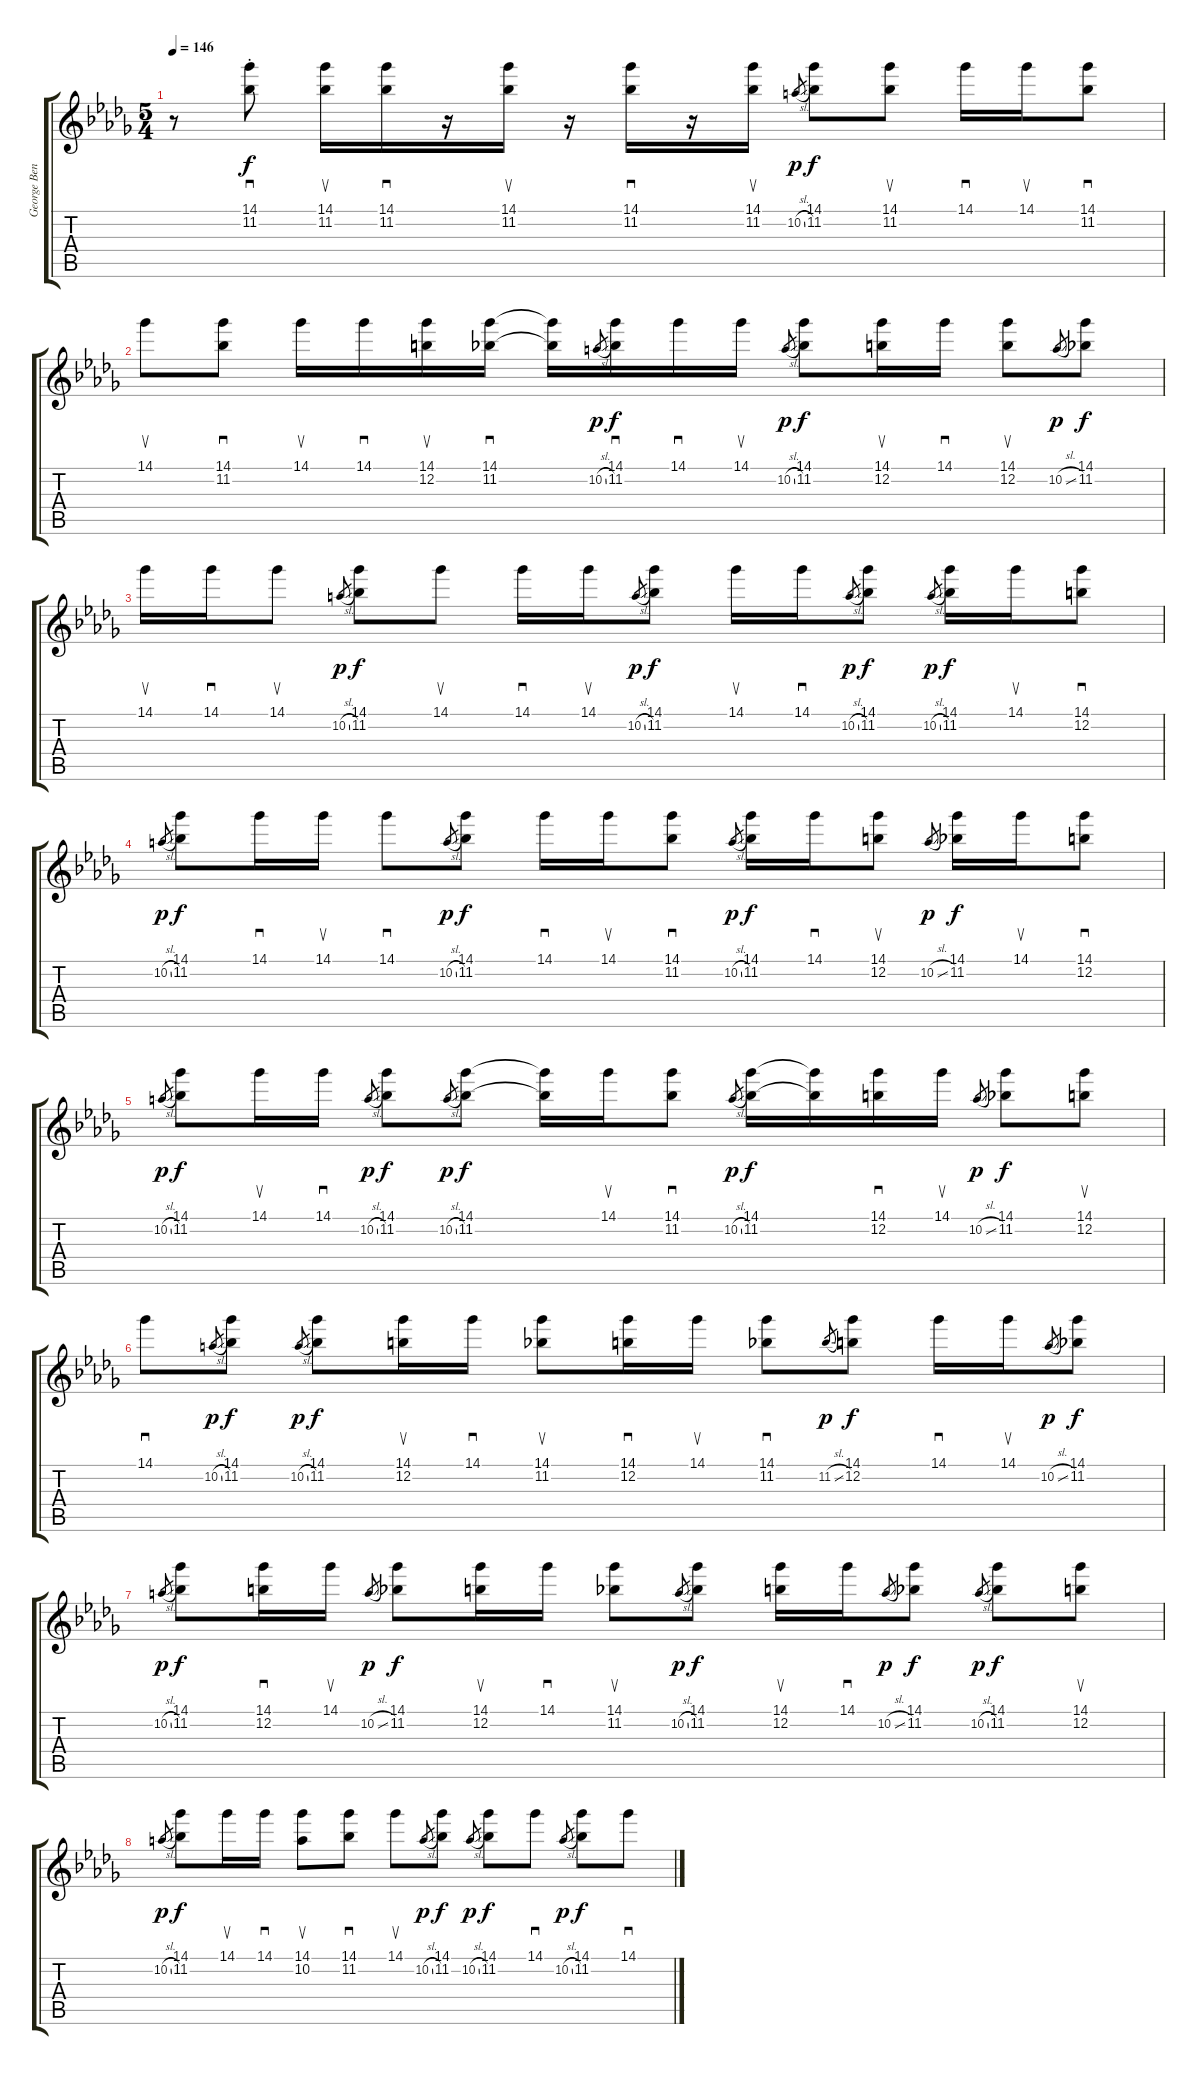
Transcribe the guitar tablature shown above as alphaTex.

\track ("George Benson Lead Guitar" "George Ben") {instrument electricguitarjazz}
\staff {score tabs}
\tuning (E4 B3 G3 D3 A2 E2) {hide}
\ts (5 4)
\tempo 146
\clef g2
\ks db
r.8{dy f} (14.1{st} 11.2{st}).8{sd} (14.1 11.2).16{su} (14.1 11.2).16{sd} r.16 (14.1 11.2).16{su} r.16 (14.1 11.2).16{sd} r.16 (14.1 11.2).16{su} 10.2{sl}.8{gr dy p} (14.1 11.2).8{dy f} (14.1 11.2).8{su} 14.1.16{sd} 14.1.16{su} (14.1 11.2).8{sd} |
14.1.8{su} (14.1 11.2).8{sd} 14.1.16{su} 14.1.16{sd} (14.1 12.2).16{su} (14.1 11.2).16{sd} (14.1{t} 11.2{t}).16 10.2{sl}.8{gr dy p} (14.1 11.2).16{sd dy f} 14.1.16{sd} 14.1.16{su} 10.2{sl}.8{gr dy p} (14.1 11.2).8{dy f} (14.1 12.2).16{su} 14.1.16{sd} (14.1 12.2).8{su} 10.2{sl}.8{gr dy p} (14.1 11.2).8{dy f} |
14.1.16{su} 14.1.16{sd} 14.1.8{su} 10.2{sl}.8{gr dy p} (14.1 11.2).8{dy f} 14.1.8{su} 14.1.16{sd} 14.1.16{su} 10.2{sl}.8{gr dy p} (14.1 11.2).8{dy f} 14.1.16{su} 14.1.16{sd} 10.2{sl}.8{gr dy p} (14.1 11.2).8{dy f} 10.2{sl}.8{gr dy p} (14.1 11.2).16{dy f} 14.1.16{su} (14.1 12.2).8{sd} |
10.2{sl}.8{gr dy p} (14.1 11.2).8{dy f} 14.1.16{sd} 14.1.16{su} 14.1.8{sd} 10.2{sl}.8{gr dy p} (14.1 11.2).8{dy f} 14.1.16{sd} 14.1.16{su} (14.1 11.2).8{sd} 10.2{sl}.8{gr dy p} (14.1 11.2).16{dy f} 14.1.16{sd} (14.1 12.2).8{su} 10.2{sl}.8{gr dy p} (14.1 11.2).16{dy f} 14.1.16{su} (14.1 12.2).8{sd} |
10.2{sl}.8{gr dy p} (14.1 11.2).8{dy f} 14.1.16{su} 14.1.16{sd} 10.2{sl}.8{gr dy p} (14.1 11.2).8{dy f} 10.2{sl}.8{gr dy p} (14.1 11.2).8{dy f} (14.1{t} 11.2{t}).16 14.1.16{su} (14.1 11.2).8{sd} 10.2{sl}.8{gr dy p} (14.1 11.2).16{dy f} (14.1{t} 11.2{t}).16 (14.1 12.2).16{sd} 14.1.16{su} 10.2{sl}.8{gr dy p} (14.1 11.2).8{dy f} (14.1 12.2).8{su} |
14.1.8{sd} 10.2{sl}.8{gr dy p} (14.1 11.2).8{dy f} 10.2{sl}.8{gr dy p} (14.1 11.2).8{dy f} (14.1 12.2).16{su} 14.1.16{sd} (14.1 11.2).8{su} (14.1 12.2).16{sd} 14.1.16{su} (14.1 11.2).8{sd} 11.2{sl}.8{gr dy p} (14.1 12.2).8{dy f} 14.1.16{sd} 14.1.16{su} 10.2{sl}.8{gr dy p} (14.1 11.2).8{dy f} |
10.2{sl}.8{gr dy p} (14.1 11.2).8{dy f} (14.1 12.2).16{sd} 14.1.16{su} 10.2{sl}.8{gr dy p} (14.1 11.2).8{dy f} (14.1 12.2).16{su} 14.1.16{sd} (14.1 11.2).8{su} 10.2{sl}.8{gr dy p} (14.1 11.2).8{dy f} (14.1 12.2).16{su} 14.1.16{sd} 10.2{sl}.8{gr dy p} (14.1 11.2).8{dy f} 10.2{sl}.8{gr dy p} (14.1 11.2).8{dy f} (14.1 12.2).8{su} |
10.2{sl}.8{gr dy p} (14.1 11.2).8{dy f} 14.1.16{su} 14.1.16{sd} (14.1 10.2).8{su} (14.1 11.2).8{sd} 14.1.8{su} 10.2{sl}.8{gr dy p} (14.1 11.2).8{dy f} 10.2{sl}.8{gr dy p} (14.1 11.2).8{dy f} 14.1.8{sd} 10.2{sl}.8{gr dy p} (14.1 11.2).8{dy f} 14.1.8{sd}
